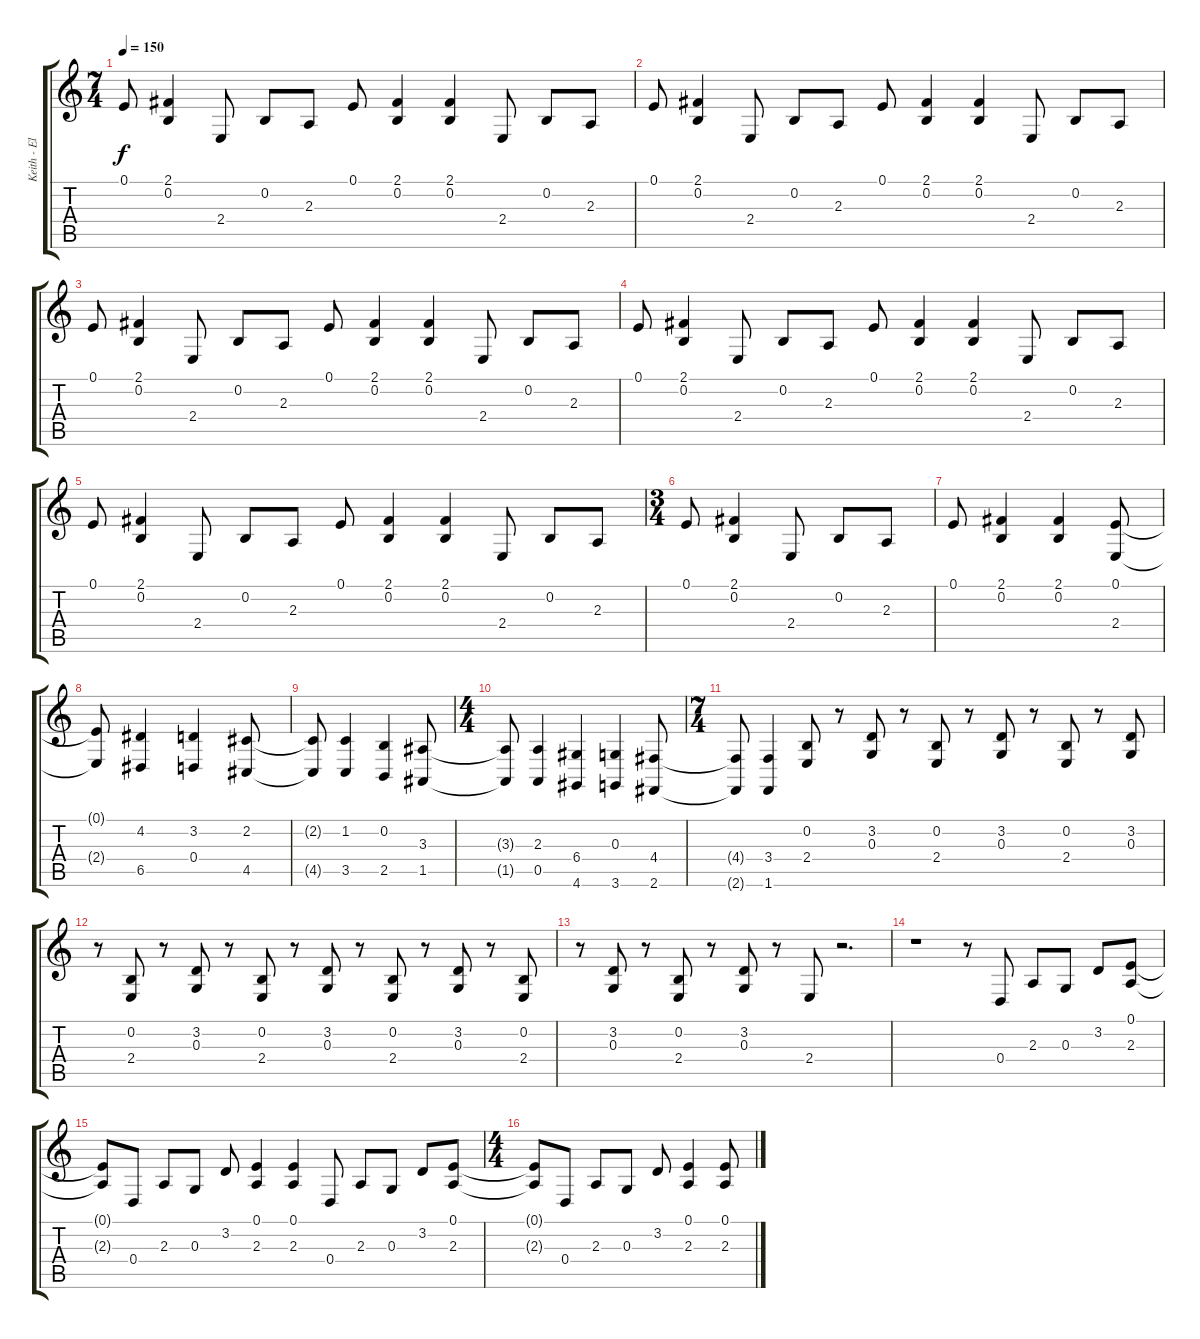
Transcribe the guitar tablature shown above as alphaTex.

\track ("Keith - Electric Grand Piano" "Keith - El") {instrument electricgrandpiano}
\staff {score tabs}
\tuning (E4 B3 G3 D3 A2 E2) {hide}
\ts (7 4)
\tempo 150
\clef g2
\ks c
0.1.8{dy f} (2.1 0.2).4 2.4.8 0.2.8 2.3.8 0.1.8 (2.1 0.2).4 (2.1 0.2).4 2.4.8 0.2.8 2.3.8 |
0.1.8 (2.1 0.2).4 2.4.8 0.2.8 2.3.8 0.1.8 (2.1 0.2).4 (2.1 0.2).4 2.4.8 0.2.8 2.3.8 |
0.1.8 (2.1 0.2).4 2.4.8 0.2.8 2.3.8 0.1.8 (2.1 0.2).4 (2.1 0.2).4 2.4.8 0.2.8 2.3.8 |
0.1.8 (2.1 0.2).4 2.4.8 0.2.8 2.3.8 0.1.8 (2.1 0.2).4 (2.1 0.2).4 2.4.8 0.2.8 2.3.8 |
0.1.8 (2.1 0.2).4 2.4.8 0.2.8 2.3.8 0.1.8 (2.1 0.2).4 (2.1 0.2).4 2.4.8 0.2.8 2.3.8 |
\ts (3 4)
0.1.8 (2.1 0.2).4 2.4.8 0.2.8 2.3.8 |
0.1.8 (2.1 0.2).4 (2.1 0.2).4 (0.1 2.4).8 |
(0.1{t} 2.4{t}).8 (4.2 6.5).4 (3.2 0.4).4 (2.2 4.5).8 |
(2.2{t} 4.5{t}).8 (1.2 3.5).4 (0.2 2.5).4 (3.3 1.5).8 |
\ts (4 4)
(3.3{t} 1.5{t}).8 (2.3 0.5).4 (6.4 4.6).4 (0.3 3.6).4 (4.4 2.6).8 |
\ts (7 4)
(4.4{t} 2.6{t}).8 (3.4 1.6).4 (0.2 2.4).8 r.8 (3.2 0.3).8 r.8 (0.2 2.4).8 r.8 (3.2 0.3).8 r.8 (0.2 2.4).8 r.8 (3.2 0.3).8 |
r.8 (0.2 2.4).8 r.8 (3.2 0.3).8 r.8 (0.2 2.4).8 r.8 (3.2 0.3).8 r.8 (0.2 2.4).8 r.8 (3.2 0.3).8 r.8 (0.2 2.4).8 |
r.8 (3.2 0.3).8 r.8 (0.2 2.4).8 r.8 (3.2 0.3).8 r.8 2.4.8 r.2{d} |
r.1 r.8 0.4.8 2.3.8 0.3.8 3.2.8 (0.1 2.3).8 |
(0.1{t} 2.3{t}).8 0.4.8 2.3.8 0.3.8 3.2.8 (0.1 2.3).4 (0.1 2.3).4 0.4.8 2.3.8 0.3.8 3.2.8 (0.1 2.3).8 |
\ts (4 4)
(0.1{t} 2.3{t}).8 0.4.8 2.3.8 0.3.8 3.2.8 (0.1 2.3).4 (0.1 2.3).8
